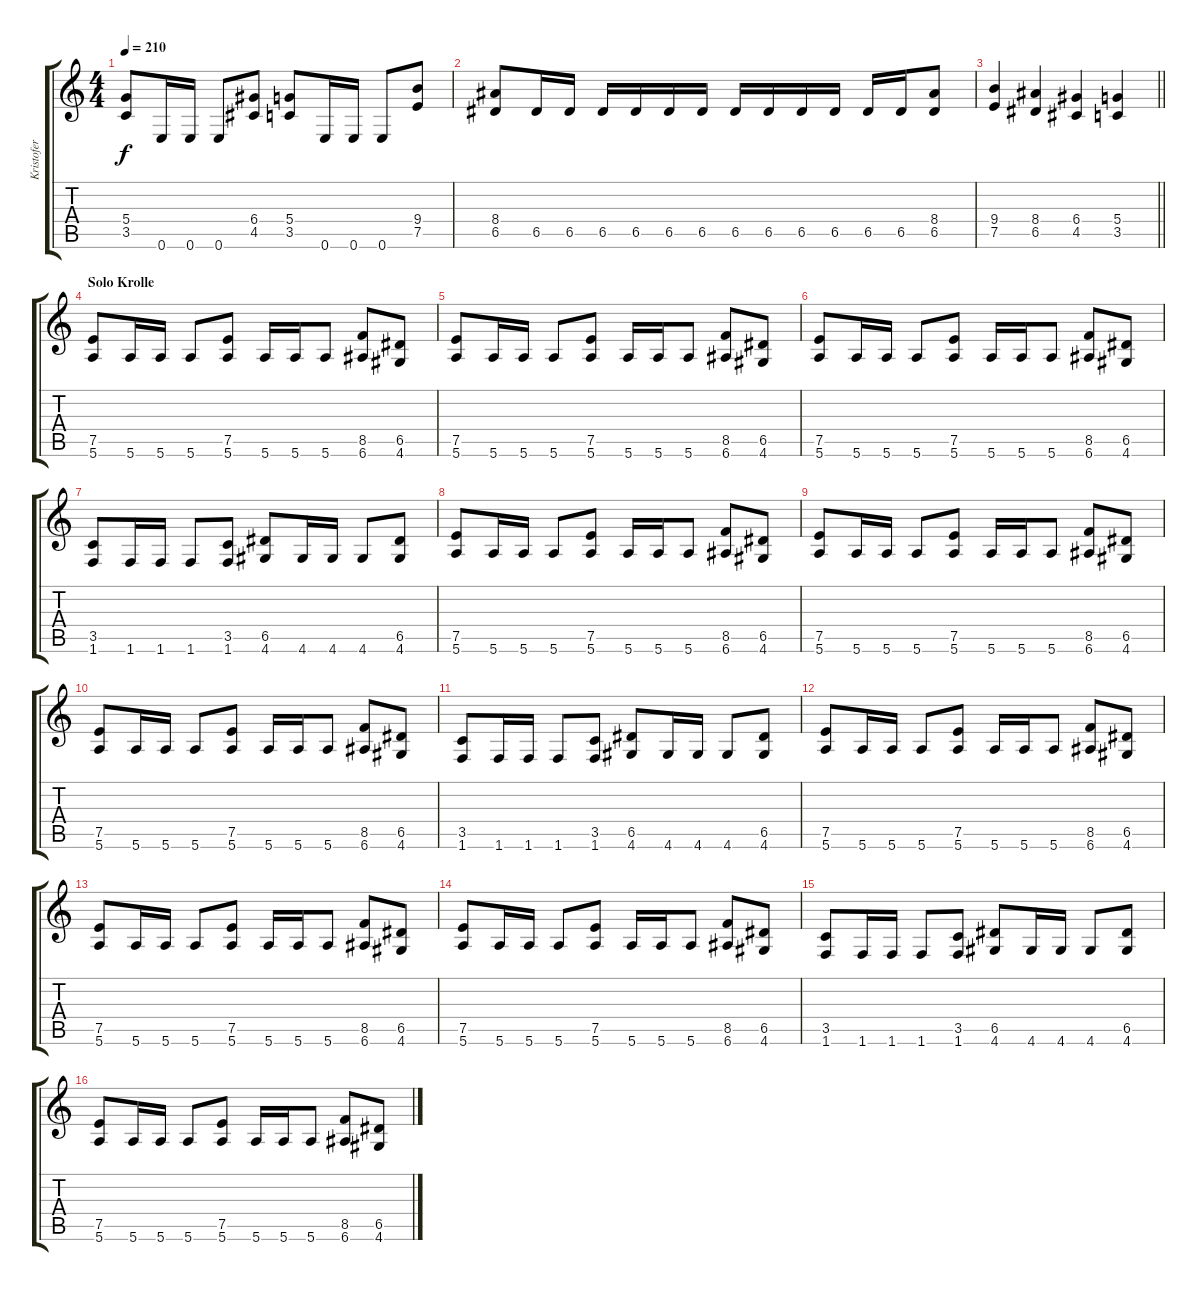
\track ("Kristofer" "Kristofer") {instrument overdrivenguitar}
\staff {score tabs}
\tuning (E4 B3 G3 D3 A2 E2) {hide}
\ts (4 4)
\tempo 210
\clef g2
\ks c
(5.4 3.5).8{dy f} 0.6.16 0.6.16 0.6.8 (6.4 4.5).8 (5.4 3.5).8 0.6.16 0.6.16 0.6.8 (9.4 7.5).8 |
(8.4 6.5).8 6.5.16 6.5.16 6.5.16 6.5.16 6.5.16 6.5.16 6.5.16 6.5.16 6.5.16 6.5.16 6.5.16 6.5.16 (8.4 6.5).8 |
\barLineRight lightlight
(9.4 7.5).4 (8.4 6.5).4 (6.4 4.5).4 (5.4 3.5).4 |
\section ("" "Solo Krolle")
(7.5 5.6).8 5.6.16 5.6.16 5.6.8 (7.5 5.6).8 5.6.16 5.6.16 5.6.8 (8.5 6.6).8 (6.5 4.6).8 |
(7.5 5.6).8 5.6.16 5.6.16 5.6.8 (7.5 5.6).8 5.6.16 5.6.16 5.6.8 (8.5 6.6).8 (6.5 4.6).8 |
(7.5 5.6).8 5.6.16 5.6.16 5.6.8 (7.5 5.6).8 5.6.16 5.6.16 5.6.8 (8.5 6.6).8 (6.5 4.6).8 |
(3.5 1.6).8 1.6.16 1.6.16 1.6.8 (3.5 1.6).8 (6.5 4.6).8 4.6.16 4.6.16 4.6.8 (6.5 4.6).8 |
(7.5 5.6).8 5.6.16 5.6.16 5.6.8 (7.5 5.6).8 5.6.16 5.6.16 5.6.8 (8.5 6.6).8 (6.5 4.6).8 |
(7.5 5.6).8 5.6.16 5.6.16 5.6.8 (7.5 5.6).8 5.6.16 5.6.16 5.6.8 (8.5 6.6).8 (6.5 4.6).8 |
(7.5 5.6).8 5.6.16 5.6.16 5.6.8 (7.5 5.6).8 5.6.16 5.6.16 5.6.8 (8.5 6.6).8 (6.5 4.6).8 |
(3.5 1.6).8 1.6.16 1.6.16 1.6.8 (3.5 1.6).8 (6.5 4.6).8 4.6.16 4.6.16 4.6.8 (6.5 4.6).8 |
(7.5 5.6).8 5.6.16 5.6.16 5.6.8 (7.5 5.6).8 5.6.16 5.6.16 5.6.8 (8.5 6.6).8 (6.5 4.6).8 |
(7.5 5.6).8 5.6.16 5.6.16 5.6.8 (7.5 5.6).8 5.6.16 5.6.16 5.6.8 (8.5 6.6).8 (6.5 4.6).8 |
(7.5 5.6).8 5.6.16 5.6.16 5.6.8 (7.5 5.6).8 5.6.16 5.6.16 5.6.8 (8.5 6.6).8 (6.5 4.6).8 |
(3.5 1.6).8 1.6.16 1.6.16 1.6.8 (3.5 1.6).8 (6.5 4.6).8 4.6.16 4.6.16 4.6.8 (6.5 4.6).8 |
(7.5 5.6).8 5.6.16 5.6.16 5.6.8 (7.5 5.6).8 5.6.16 5.6.16 5.6.8 (8.5 6.6).8 (6.5 4.6).8
